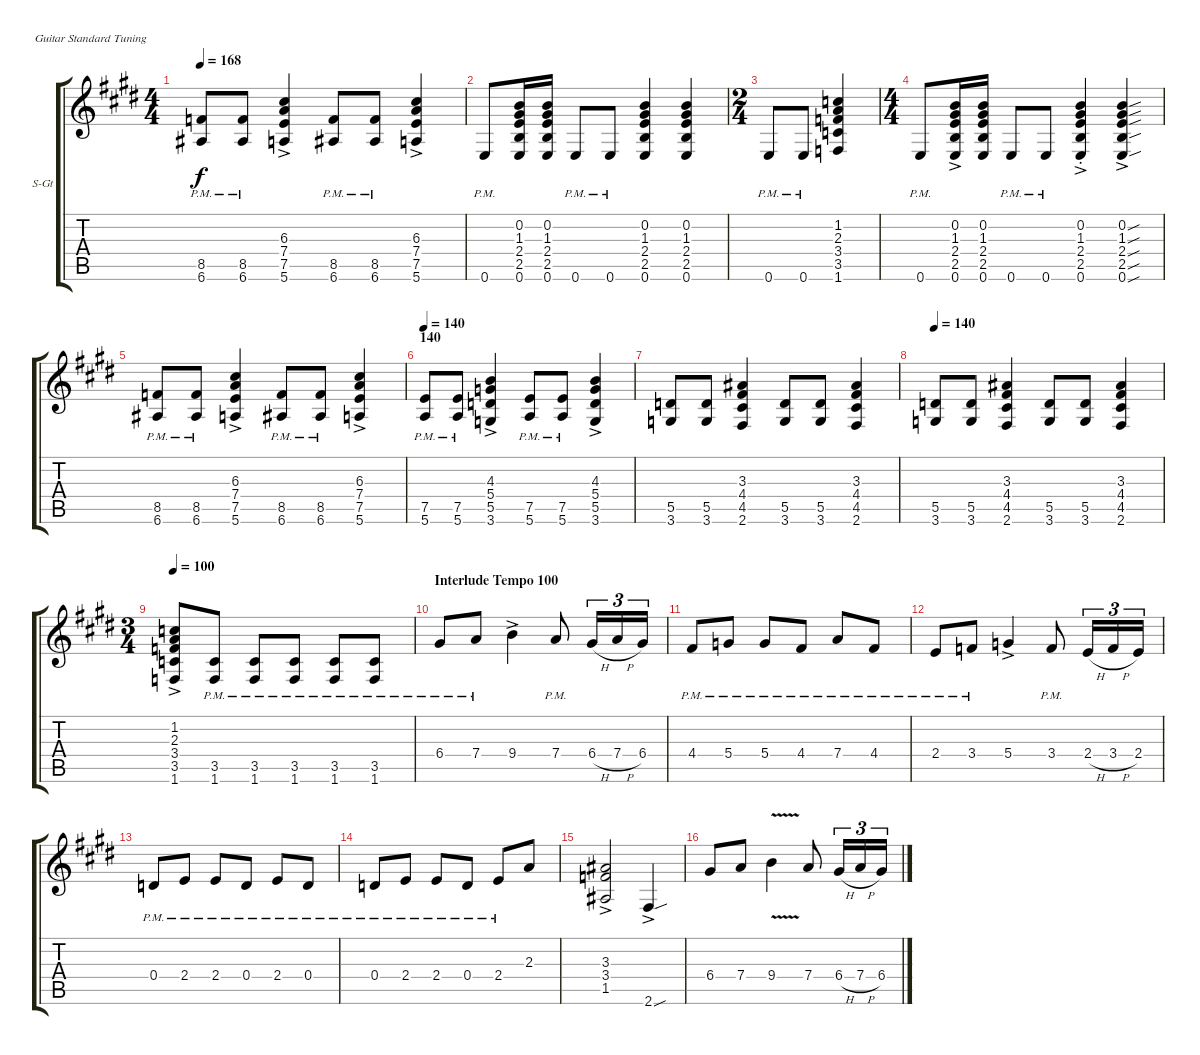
\bracketExtendMode groupsimilarinstruments
\firstSystemTrackNameOrientation horizontal
\otherSystemsTrackNameOrientation horizontal
\track ("Guitar I" "S-Gt") {instrument acousticguitarsteel}
\staff {score tabs}
\tuning (E4 B3 G3 D3 A2 E2)
\ts (4 4)
\tempo 168
\clef g2
\scale
1.07818
\ks e
(8.5{pm} 6.6{pm}).8{dy f} (8.5{pm} 6.6{pm}).8 (7.4 7.5 5.6 6.3{ac}).4 (8.5{pm} 6.6{pm}).8 (8.5{pm} 6.6{pm}).8 (7.4 7.5 5.6 6.3{ac}).4 |
\scale
0.921816 0.6{pm}.8 (2.4 2.5 0.6 1.3 0.2).16 (0.6 2.5 2.4 1.3 0.2).16 0.6{pm}.8 0.6{pm}.8 (2.4 2.5 0.6 0.2 1.3).4 (2.4 2.5 0.6 0.2 1.3).4 |
\ts (2 4)
\scale
1.10845 0.6{pm}.8 0.6{pm}.8 (3.4 3.5 1.6 2.3 1.2).4 |
\ts (4 4)
\scale
0.891551 0.6{pm}.8 (2.4{ac} 2.5{ac} 0.6{ac} 1.3{ac} 0.2{ac}).16 (0.6 2.5 2.4 1.3 0.2).16 0.6{pm}.8 0.6{pm}.8 (2.4{ac st} 2.5{ac st} 0.6{ac st} 0.2 1.3).4 (2.4{sou ac} 2.5{sou ac} 0.6{sou ac} 0.2{sou ac} 1.3{sou ac}).4 |
\scale
1.07818 (8.5{pm} 6.6{pm}).8 (8.5{pm} 6.6{pm}).8 (7.4 7.5 5.6 6.3{ac}).4 (8.5{pm} 6.6{pm}).8 (8.5{pm} 6.6{pm}).8 (7.4 7.5 5.6 6.3{ac}).4 |
\section ("" "140")
\tempo 140
\scale
0.921816 (7.5{pm} 5.6{pm}).8 (7.5{pm} 5.6{pm}).8 (5.4 5.5 3.6{ac} 4.3).4 (7.5{pm} 5.6{pm}).8 (7.5{pm} 5.6{pm}).8 (5.4 5.5 3.6 4.3{ac}).4 |
\scale
1.07818 (5.5 3.6).8 (5.5 3.6).8 (4.4 4.5 2.6 3.3).4 (5.5 3.6).8 (5.5 3.6).8 (4.4 4.5 2.6 3.3).4 |
\tempo 140
\scale
0.921816 (5.5 3.6).8 (5.5 3.6).8 (4.4 4.5 2.6 3.3).4 (5.5 3.6).8 (5.5 3.6).8 (4.4 4.5 2.6 3.3).4 |
\ts (3 4)
\tempo 100
\scale
1.10845 (3.4 3.5 1.6 2.3 1.2{ac}).8 (3.5{pm} 1.6{pm}).8 (3.5{pm} 1.6{pm}).8 (3.5{pm} 1.6{pm}).8 (3.5{pm} 1.6{pm}).8 (3.5{pm} 1.6{pm}).8 |
\section ("" "Interlude Tempo 100")
\scale
0.891551 6.4{pm}.8 7.4{pm}.8 9.4{ac}.4 7.4{pm}.8 6.4{h}.16{tu (3 2)} 7.4{h}.16{tu (3 2)} 6.4.16{tu (3 2)} |
\scale
1.07818 4.4{pm}.8 5.4{pm}.8 5.4{pm}.8 4.4{pm}.8 7.4{pm}.8 4.4{pm}.8 |
\scale
0.921816 2.4{pm}.8 3.4{pm}.8 5.4{ac}.4 3.4{pm}.8 2.4{h}.16{tu (3 2)} 3.4{h}.16{tu (3 2)} 2.4.16{tu (3 2)} |
\scale
1.07818 0.4{pm}.8 2.4{pm}.8 2.4{pm}.8 0.4{pm}.8 2.4{pm}.8 0.4{pm}.8 |
\scale
0.921816 0.4{pm}.8 2.4{pm}.8 2.4{pm}.8 0.4{pm}.8 2.4{pm}.8 2.3.8 |
\scale
1.07818 (1.5 3.4 3.3{ac}).2 2.6{sou ac}.4 |
\scale
0.921816 6.4.8 7.4.8 9.4{v}.4 7.4.8 6.4{h}.16{tu (3 2)} 7.4{h}.16{tu (3 2)} 6.4.16{tu (3 2)}
